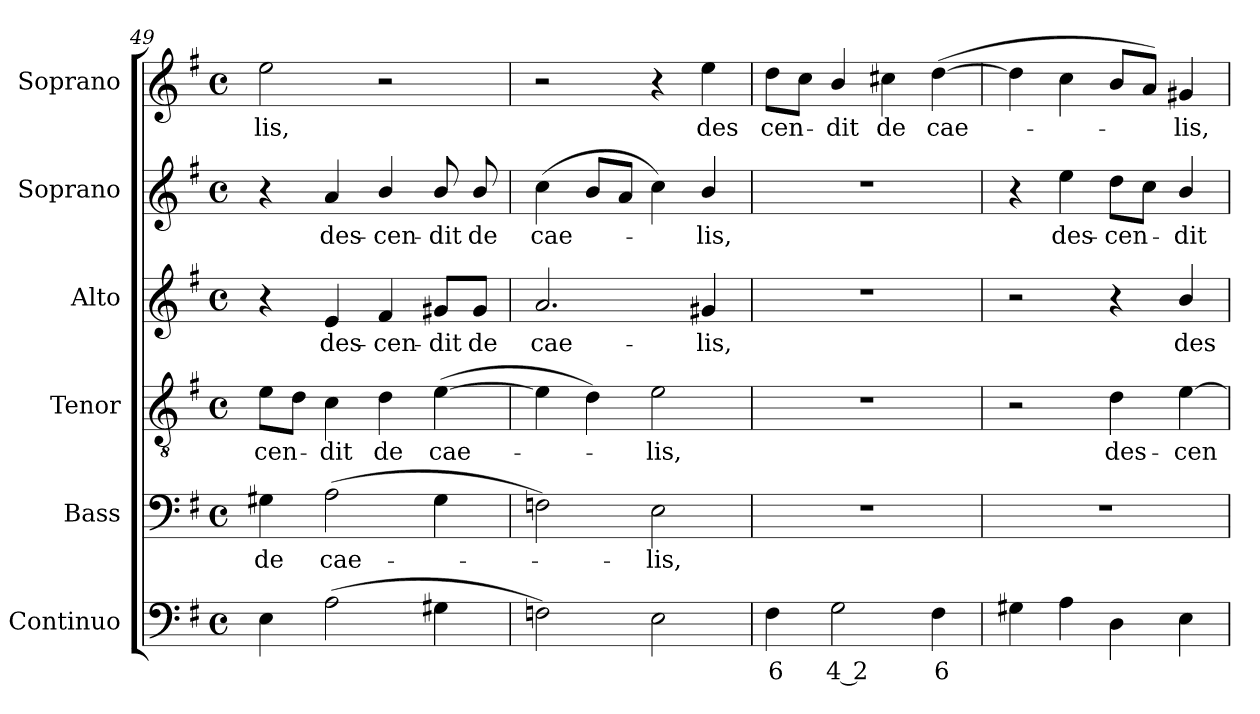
**kern	**text	**kern	**text	**kern	**text	**kern	**text	**kern	**text	**kern	**text
*part6	*part6	*part5	*part5	*part4	*part4	*part3	*part3	*part2	*part2	*part1	*part1
*staff6	*staff6	*staff5	*staff5	*staff4	*staff4	*staff3	*staff3	*staff2	*staff2	*staff1	*staff1
*I"Continuo	*	*I"Bass	*	*I"Tenor	*	*I"Alto	*	*I"Soprano	*	*I"Soprano	*
*I'Cont.	*	*I'B.	*	*I'T.	*	*I'A.	*	*I'S.	*	*I'S.	*
!!LO:PB:g=z
*clefF4	*	*clefF4	*	*clefGv2	*	*clefG2	*	*clefG2	*	*clefG2	*
*	*	*	*	*ITrd7c12	*	*	*	*	*	*	*
*k[f#]	*	*k[f#]	*	*k[f#]	*	*k[f#]	*	*k[f#]	*	*k[f#]	*
*G:	*	*G:	*	*G:	*	*G:	*	*G:	*	*G:	*
*M4/4	*	*M4/4	*	*M4/4	*	*M4/4	*	*M4/4	*	*M4/4	*
*met(c)	*	*met(c)	*	*met(c)	*	*met(c)	*	*met(c)	*	*met(c)	*
=49	=49	=49	=49	=49	=49	=49	=49	=49	=49	=49	=49
!	!	!	!LO:LY:b:color=#000000	!	!	!	!	!	!	!	!
!	!	!	!	!	!LO:LY:b:color=#000000	!	!	!	!	!	!
!	!	!	!	!	!	!	!	!	!	!	!LO:LY:b:color=#000000
4Ei\	.	4G#Xi\	de	8Ei\L	-cen-	4r	.	4r	.	2eei\	-lis,
.	.	.	.	8Di\J	.	.	.	.	.	.	.
!	!	!	!LO:LY:b:color=#000000	!	!	!	!	!	!	!	!
!	!	!	!	!	!LO:LY:b:color=#000000	!	!	!	!	!	!
!	!	!	!	!	!	!	!LO:LY:b:color=#000000	!	!	!	!
!	!	!	!	!	!	!	!	!	!LO:LY:b:color=#000000	!	!
(2Ai\	.	(2Ai\	cae-	4Ci\	-dit	4ei/	des-	4ai/	des-	.	.
!	!	!	!	!	!LO:LY:b:color=#000000	!	!	!	!	!	!
!	!	!	!	!	!	!	!LO:LY:b:color=#000000	!	!	!	!
!	!	!	!	!	!	!	!	!	!LO:LY:b:color=#000000	!	!
.	.	.	.	4Di\	de	4f#i/	-cen-	4bi/	-cen-	2r	.
!	!	!	!	!	!LO:LY:b:color=#000000	!	!	!	!	!	!
!	!	!	!	!	!	!	!LO:LY:b:color=#000000	!	!	!	!
!	!	!	!	!	!	!	!	!	!LO:LY:b:color=#000000	!	!
4G#Xi\	.	4G#i\	.	([4Ei\	cae-	8g#Xi/L	-dit	8bi/	-dit	.	.
!	!	!	!	!	!	!	!LO:LY:b:color=#000000	!	!	!	!
!	!	!	!	!	!	!	!	!	!LO:LY:b:color=#000000	!	!
.	.	.	.	.	.	8g#i/J	de	8bi/	de	.	.
=50	=50	=50	=50	=50	=50	=50	=50	=50	=50	=50	=50
!	!	!	!	!	!	!	!LO:LY:b:color=#000000	!	!	!	!
!	!	!	!	!	!	!	!	!	!LO:LY:b:color=#000000	!	!
2Fni\)	.	2Fni\)	.	4Ei\]	.	2.ai/	cae-	(4cci\	cae-	2r	.
.	.	.	.	4Di\)	.	.	.	8bi/L	.	.	.
.	.	.	.	.	.	.	.	8ai/J	.	.	.
!	!	!	!LO:LY:b:color=#000000	!	!	!	!	!	!	!	!
!	!	!	!	!	!LO:LY:b:color=#000000	!	!	!	!	!	!
2Ei\	.	2Ei\	-lis,	2Ei\	-lis,	.	.	4cci\)	.	4r	.
!	!	!	!	!	!	!	!LO:LY:b:color=#000000	!	!	!	!
!	!	!	!	!	!	!	!	!	!LO:LY:b:color=#000000	!	!
!	!	!	!	!	!	!	!	!	!	!	!LO:LY:b:color=#000000
.	.	.	.	.	.	4g#Xi/	-lis,	4bi/	-lis,	4eei\	des
=51	=51	=51	=51	=51	=51	=51	=51	=51	=51	=51	=51
!	!LO:LY:b:color=#000000	!	!	!	!	!	!	!	!	!	!
!	!	!	!	!	!	!	!	!	!	!	!LO:LY:b:color=#000000
4F#i\	6	1r	.	1r	.	1r	.	1r	.	8ddi\L	cen-
.	.	.	.	.	.	.	.	.	.	8cci\J	.
!	!LO:LY:b:color=#000000	!	!	!	!	!	!	!	!	!	!
!	!	!	!	!	!	!	!	!	!	!	!LO:LY:b:color=#000000
2Gi\	4 2	.	.	.	.	.	.	.	.	4bi/	-dit
!	!	!	!	!	!	!	!	!	!	!	!LO:LY:b:color=#000000
.	.	.	.	.	.	.	.	.	.	4cc#Xi\	de
!	!LO:LY:b:color=#000000	!	!	!	!	!	!	!	!	!	!
!	!	!	!	!	!	!	!	!	!	!	!LO:LY:b:color=#000000
4F#i\	6	.	.	.	.	.	.	.	.	([4ddi\	cae-
=52	=52	=52	=52	=52	=52	=52	=52	=52	=52	=52	=52
4G#Xi\	.	1r	.	2r	.	2r	.	4r	.	4ddi\]	.
!	!	!	!	!	!	!	!	!	!LO:LY:b:color=#000000	!	!
4Ai\	.	.	.	.	.	.	.	4eei\	des-	4cci\	.
!	!	!	!	!	!LO:LY:b:color=#000000	!	!	!	!	!	!
!	!	!	!	!	!	!	!	!	!LO:LY:b:color=#000000	!	!
4Di\	.	.	.	4Di\	des-	4r	.	8ddi\L	-cen-	8bi/L	.
.	.	.	.	.	.	.	.	8cci\J	.	8ai/J)	.
!	!	!	!	!	!LO:LY:b:color=#000000	!	!	!	!	!	!
!	!	!	!	!	!	!	!LO:LY:b:color=#000000	!	!	!	!
!	!	!	!	!	!	!	!	!	!LO:LY:b:color=#000000	!	!
!	!	!	!	!	!	!	!	!	!	!	!LO:LY:b:color=#000000
4Ei\	.	.	.	[4Ei\	-cen-	4bi/	des-	4bi/	-dit	4g#Xi/	-lis,
=	=	=	=	=	=	=	=	=	=	=	=
*-	*-	*-	*-	*-	*-	*-	*-	*-	*-	*-	*-
